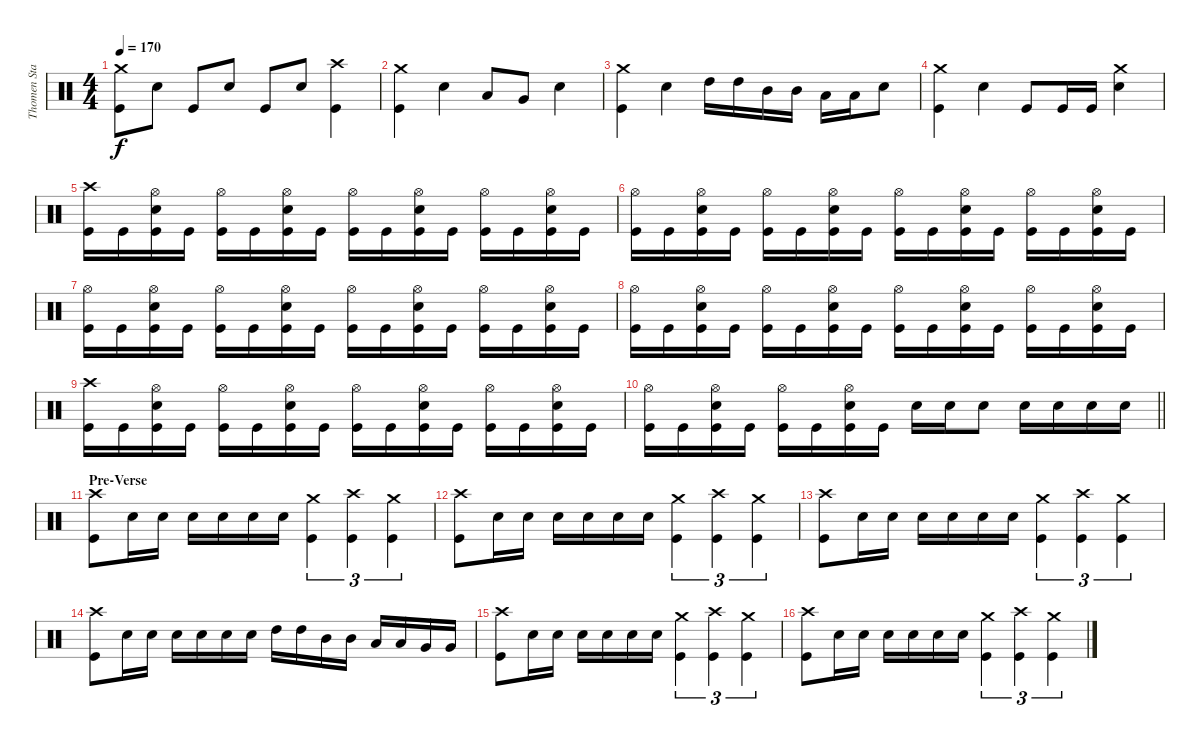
\track ("Thomen Stauch" "Thomen Sta") {instrument percussion}
\staff {score}
\articulation defaults
\ts (4 4)
\tempo 170
\clef neutral
\ks c
("Crash medium (hit)" "Kick (hit)").8{dy f} "Snare (hit) 2".8 "Kick (hit)".8 "Snare (hit) 2".8 "Kick (hit)".8 "Snare (hit) 2".8 ("Crash high (hit)" "Kick (hit)").4 |
("Crash medium (hit)" "Kick (hit)").4 "Snare (hit) 2".4 "Low Tom (hit)".8 "Very Low Tom (hit)".8 "Snare (hit) 2".4 |
("Crash medium (hit)" "Kick (hit)").4 "Snare (hit) 2".4 "High Tom (hit)".16 "High Tom (hit)".16 "Mid Tom (hit)".16 "Mid Tom (hit)".16 "Low Tom (hit)".16 "Low Tom (hit)".16 "Snare (hit) 2".8 |
("Crash medium (hit)" "Kick (hit)").4 "Snare (hit) 2".4 "Kick (hit)".8 "Kick (hit)".16 "Kick (hit)".16 ("Crash medium (hit)" "Snare (hit) 2").4 |
("Crash high (hit)" "Kick (hit)").16 "Kick (hit)".16 ("Hi-Hat (open)" "Snare (hit) 2" "Kick (hit)").16 "Kick (hit)".16 ("Hi-Hat (open)" "Kick (hit)").16 "Kick (hit)".16 ("Hi-Hat (open)" "Snare (hit) 2" "Kick (hit)").16 "Kick (hit)".16 ("Hi-Hat (open)" "Kick (hit)").16 "Kick (hit)".16 ("Hi-Hat (open)" "Snare (hit) 2" "Kick (hit)").16 "Kick (hit)".16 ("Hi-Hat (open)" "Kick (hit)").16 "Kick (hit)".16 ("Hi-Hat (open)" "Snare (hit) 2" "Kick (hit)").16 "Kick (hit)".16 |
("Hi-Hat (open)" "Kick (hit)").16 "Kick (hit)".16 ("Hi-Hat (open)" "Snare (hit) 2" "Kick (hit)").16 "Kick (hit)".16 ("Hi-Hat (open)" "Kick (hit)").16 "Kick (hit)".16 ("Hi-Hat (open)" "Snare (hit) 2" "Kick (hit)").16 "Kick (hit)".16 ("Hi-Hat (open)" "Kick (hit)").16 "Kick (hit)".16 ("Hi-Hat (open)" "Snare (hit) 2" "Kick (hit)").16 "Kick (hit)".16 ("Hi-Hat (open)" "Kick (hit)").16 "Kick (hit)".16 ("Hi-Hat (open)" "Snare (hit) 2" "Kick (hit)").16 "Kick (hit)".16 |
("Hi-Hat (open)" "Kick (hit)").16 "Kick (hit)".16 ("Hi-Hat (open)" "Snare (hit) 2" "Kick (hit)").16 "Kick (hit)".16 ("Hi-Hat (open)" "Kick (hit)").16 "Kick (hit)".16 ("Hi-Hat (open)" "Snare (hit) 2" "Kick (hit)").16 "Kick (hit)".16 ("Hi-Hat (open)" "Kick (hit)").16 "Kick (hit)".16 ("Hi-Hat (open)" "Snare (hit) 2" "Kick (hit)").16 "Kick (hit)".16 ("Hi-Hat (open)" "Kick (hit)").16 "Kick (hit)".16 ("Hi-Hat (open)" "Snare (hit) 2" "Kick (hit)").16 "Kick (hit)".16 |
("Hi-Hat (open)" "Kick (hit)").16 "Kick (hit)".16 ("Hi-Hat (open)" "Snare (hit) 2" "Kick (hit)").16 "Kick (hit)".16 ("Hi-Hat (open)" "Kick (hit)").16 "Kick (hit)".16 ("Hi-Hat (open)" "Snare (hit) 2" "Kick (hit)").16 "Kick (hit)".16 ("Hi-Hat (open)" "Kick (hit)").16 "Kick (hit)".16 ("Hi-Hat (open)" "Snare (hit) 2" "Kick (hit)").16 "Kick (hit)".16 ("Hi-Hat (open)" "Kick (hit)").16 "Kick (hit)".16 ("Hi-Hat (open)" "Snare (hit) 2" "Kick (hit)").16 "Kick (hit)".16 |
("Crash high (hit)" "Kick (hit)").16 "Kick (hit)".16 ("Hi-Hat (open)" "Snare (hit) 2" "Kick (hit)").16 "Kick (hit)".16 ("Hi-Hat (open)" "Kick (hit)").16 "Kick (hit)".16 ("Hi-Hat (open)" "Snare (hit) 2" "Kick (hit)").16 "Kick (hit)".16 ("Hi-Hat (open)" "Kick (hit)").16 "Kick (hit)".16 ("Hi-Hat (open)" "Snare (hit) 2" "Kick (hit)").16 "Kick (hit)".16 ("Hi-Hat (open)" "Kick (hit)").16 "Kick (hit)".16 ("Hi-Hat (open)" "Snare (hit) 2" "Kick (hit)").16 "Kick (hit)".16 |
\barLineRight lightlight
("Hi-Hat (open)" "Kick (hit)").16 "Kick (hit)".16 ("Hi-Hat (open)" "Snare (hit) 2" "Kick (hit)").16 "Kick (hit)".16 ("Hi-Hat (open)" "Kick (hit)").16 "Kick (hit)".16 ("Hi-Hat (open)" "Snare (hit) 2" "Kick (hit)").16 "Kick (hit)".16 "Snare (hit) 2".16 "Snare (hit) 2".16 "Snare (hit) 2".8 "Snare (hit) 2".16 "Snare (hit) 2".16 "Snare (hit) 2".16 "Snare (hit) 2".16 |
\section ("" "Pre-Verse")
("Crash high (hit)" "Kick (hit)").8 "Snare (hit) 2".16 "Snare (hit) 2".16 "Snare (hit) 2".16 "Snare (hit) 2".16 "Snare (hit) 2".16 "Snare (hit) 2".16 ("Crash medium (hit)" "Kick (hit)").4{tu (3 2)} ("Crash high (hit)" "Kick (hit)").4{tu (3 2)} ("Crash medium (hit)" "Kick (hit)").4{tu (3 2)} |
("Crash high (hit)" "Kick (hit)").8 "Snare (hit) 2".16 "Snare (hit) 2".16 "Snare (hit) 2".16 "Snare (hit) 2".16 "Snare (hit) 2".16 "Snare (hit) 2".16 ("Crash medium (hit)" "Kick (hit)").4{tu (3 2)} ("Crash high (hit)" "Kick (hit)").4{tu (3 2)} ("Crash medium (hit)" "Kick (hit)").4{tu (3 2)} |
("Crash high (hit)" "Kick (hit)").8 "Snare (hit) 2".16 "Snare (hit) 2".16 "Snare (hit) 2".16 "Snare (hit) 2".16 "Snare (hit) 2".16 "Snare (hit) 2".16 ("Crash medium (hit)" "Kick (hit)").4{tu (3 2)} ("Crash high (hit)" "Kick (hit)").4{tu (3 2)} ("Crash medium (hit)" "Kick (hit)").4{tu (3 2)} |
("Crash high (hit)" "Kick (hit)").8 "Snare (hit) 2".16 "Snare (hit) 2".16 "Snare (hit) 2".16 "Snare (hit) 2".16 "Snare (hit) 2".16 "Snare (hit) 2".16 "High Tom (hit)".16 "High Tom (hit)".16 "Mid Tom (hit)".16 "Mid Tom (hit)".16 "Low Tom (hit)".16 "Low Tom (hit)".16 "Very Low Tom (hit)".16 "Very Low Tom (hit)".16 |
("Crash high (hit)" "Kick (hit)").8 "Snare (hit) 2".16 "Snare (hit) 2".16 "Snare (hit) 2".16 "Snare (hit) 2".16 "Snare (hit) 2".16 "Snare (hit) 2".16 ("Crash medium (hit)" "Kick (hit)").4{tu (3 2)} ("Crash high (hit)" "Kick (hit)").4{tu (3 2)} ("Crash medium (hit)" "Kick (hit)").4{tu (3 2)} |
("Crash high (hit)" "Kick (hit)").8 "Snare (hit) 2".16 "Snare (hit) 2".16 "Snare (hit) 2".16 "Snare (hit) 2".16 "Snare (hit) 2".16 "Snare (hit) 2".16 ("Crash medium (hit)" "Kick (hit)").4{tu (3 2)} ("Crash high (hit)" "Kick (hit)").4{tu (3 2)} ("Crash medium (hit)" "Kick (hit)").4{tu (3 2)}
